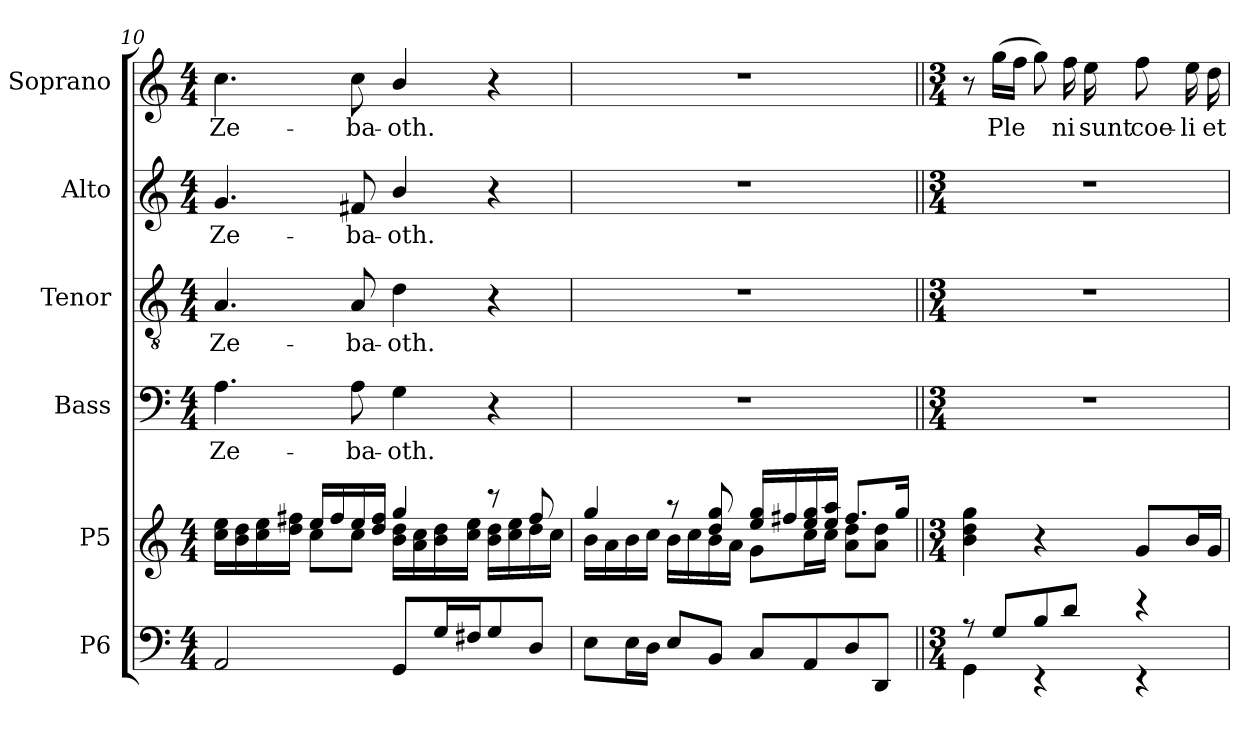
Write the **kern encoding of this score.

**kern	**kern	**kern	**text	**kern	**text	**kern	**text	**kern	**text
*part6	*part5	*part4	*part4	*part3	*part3	*part2	*part2	*part1	*part1
*staff6	*staff5	*staff4	*staff4	*staff3	*staff3	*staff2	*staff2	*staff1	*staff1
*I"P6	*I"P5	*I"Bass	*	*I"Tenor	*	*I"Alto	*	*I"Soprano	*
*	*	*I'B.	*	*I'T.	*	*I'A.	*	*I'S.	*
*clefF4	*clefG2	*clefF4	*	*clefGv2	*	*clefG2	*	*clefG2	*
*	*	*	*	*ITrd7c12	*	*	*	*	*
*k[]	*k[]	*k[]	*	*k[]	*	*k[]	*	*k[]	*
*C:	*C:	*C:	*	*C:	*	*C:	*	*C:	*
*M4/4	*M4/4	*M4/4	*	*M4/4	*	*M4/4	*	*M4/4	*
=10	=10	=10	=10	=10	=10	=10	=10	=10	=10
*	*^	*	*	*	*	*	*	*	*
!	!	!	!	!LO:LY:b:color=#000000	!	!	!	!	!	!
!	!	!	!	!	!	!LO:LY:b:color=#000000	!	!	!	!
!	!	!	!	!	!	!	!	!LO:LY:b:color=#000000	!	!
!	!	!	!	!	!	!	!	!	!	!LO:LY:b:color=#000000
2AAi/	16cci\ 16eeiLL	4ryy	4.Ai\	Ze-	4.AAi/	Ze-	4.gi/	Ze-	4.cci\	Ze-
.	16bi\ 16ddi	.	.	.	.	.	.	.	.	.
.	16cci\ 16eei	.	.	.	.	.	.	.	.	.
.	16ddi\ 16ff#XiJJ	.	.	.	.	.	.	.	.	.
.	16eei/LL	8cci\L	.	.	.	.	.	.	.	.
.	16ff#i/	.	.	.	.	.	.	.	.	.
!	!	!	!	!LO:LY:b:color=#000000	!	!	!	!	!	!
!	!	!	!	!	!	!LO:LY:b:color=#000000	!	!	!	!
!	!	!	!	!	!	!	!	!LO:LY:b:color=#000000	!	!
!	!	!	!	!	!	!	!	!	!	!LO:LY:b:color=#000000
.	16eei/	8cci\J	8Ai\	-ba-	8AAi/	-ba-	8f#Xi/	-ba-	8cci\	-ba-
.	16ddi/ 16ff#iJJ	.	.	.	.	.	.	.	.	.
!	!	!	!	!LO:LY:b:color=#000000	!	!	!	!	!	!
!	!	!	!	!	!	!LO:LY:b:color=#000000	!	!	!	!
!	!	!	!	!	!	!	!	!LO:LY:b:color=#000000	!	!
!	!	!	!	!	!	!	!	!	!	!LO:LY:b:color=#000000
8GGi/L	4ggi/	16bi\ 16ddiLL	4Gi\	-oth.	4Di\	-oth.	4bi/	-oth.	4bi/	-oth.
.	.	16ai\ 16cci	.	.	.	.	.	.	.	.
16Gi/L	.	16bi\ 16ddi	.	.	.	.	.	.	.	.
16F#Xi/J	.	16cci\ 16eeiJJ	.	.	.	.	.	.	.	.
8Gi/	8r	16bi\ 16ddiLL	4r	.	4r	.	4r	.	4r	.
.	.	16cci\ 16eei	.	.	.	.	.	.	.	.
8Di/J	8ff#i/	16ddi\	.	.	.	.	.	.	.	.
.	.	16cci\JJ	.	.	.	.	.	.	.	.
=11	=11	=11	=11	=11	=11	=11	=11	=11	=11	=11
8Ei\L	4ggi/	16bi\LL	1r	.	1r	.	1r	.	1r	.
.	.	16ai\	.	.	.	.	.	.	.	.
16Ei\L	.	16bi\	.	.	.	.	.	.	.	.
16Di\JJ	.	16cci\JJ	.	.	.	.	.	.	.	.
8Ei/L	8r	16bi\LL	.	.	.	.	.	.	.	.
.	.	16cci\	.	.	.	.	.	.	.	.
8BBi/J	8ddi/ 8ggi	16bi\	.	.	.	.	.	.	.	.
.	.	16ai\JJ	.	.	.	.	.	.	.	.
8Ci/L	16eei/ 16ggiLL	8gi\L	.	.	.	.	.	.	.	.
.	16ff#Xi/	.	.	.	.	.	.	.	.	.
8AAi/	16eei/ 16ggi	16cci\L	.	.	.	.	.	.	.	.
.	16eei/ 16aaiJJ	16cci\JJ	.	.	.	.	.	.	.	.
8Di/	8.ff#i/L	8ai\ 8ddiL	.	.	.	.	.	.	.	.
8DDi/J	.	8ai\ 8ddiJ	.	.	.	.	.	.	.	.
.	16ggi/Jk	.	.	.	.	.	.	.	.	.
*	*v	*v	*	*	*	*	*	*	*	*
!!LO:PB:g=z
=12||	=12||	=12||	=12||	=12||	=12||	=12||	=12||	=12||	=12||
*M3/4	*M3/4	*M3/4	*	*M3/4	*	*M3/4	*	*M3/4	*
*^	*	*	*	*	*	*	*	*	*
!	!	!	!LO:N:vis=1	!	!LO:N:vis=1	!	!LO:N:vis=1	!	!	!
8r	4GGi\	4bi\ 4ddi 4ggi	2.r	.	2.r	.	2.r	.	8r	.
!	!	!	!	!	!	!	!	!	!	!LO:LY:b:color=#000000
8Gi/L	.	.	.	.	.	.	.	.	(16ggi\LL	Ple-
.	.	.	.	.	.	.	.	.	16ffi\JJ	.
!	!	!	!	!	!	!	!	!	!	!LO:LY:b:color=#000000
8Bi/	4r	4r	.	.	.	.	.	.	8ggi\)	--
!	!	!	!	!	!	!	!	!	!	!LO:LY:b:color=#000000
8di/J	.	.	.	.	.	.	.	.	16ffi\	ni
!	!	!	!	!	!	!	!	!	!	!LO:LY:b:color=#000000
.	.	.	.	.	.	.	.	.	16eei\	sunt
!	!	!	!	!	!	!	!	!	!	!LO:LY:b:color=#000000
4r	4r	8gi/L	.	.	.	.	.	.	8ffi\	coe-
!	!	!	!	!	!	!	!	!	!	!LO:LY:b:color=#000000
.	.	16bi/L	.	.	.	.	.	.	16eei\	-li
!	!	!	!	!	!	!	!	!	!	!LO:LY:b:color=#000000
.	.	16gi/JJ	.	.	.	.	.	.	16ddi\	et
*v	*v	*	*	*	*	*	*	*	*	*
=	=	=	=	=	=	=	=	=	=
*-	*-	*-	*-	*-	*-	*-	*-	*-	*-
